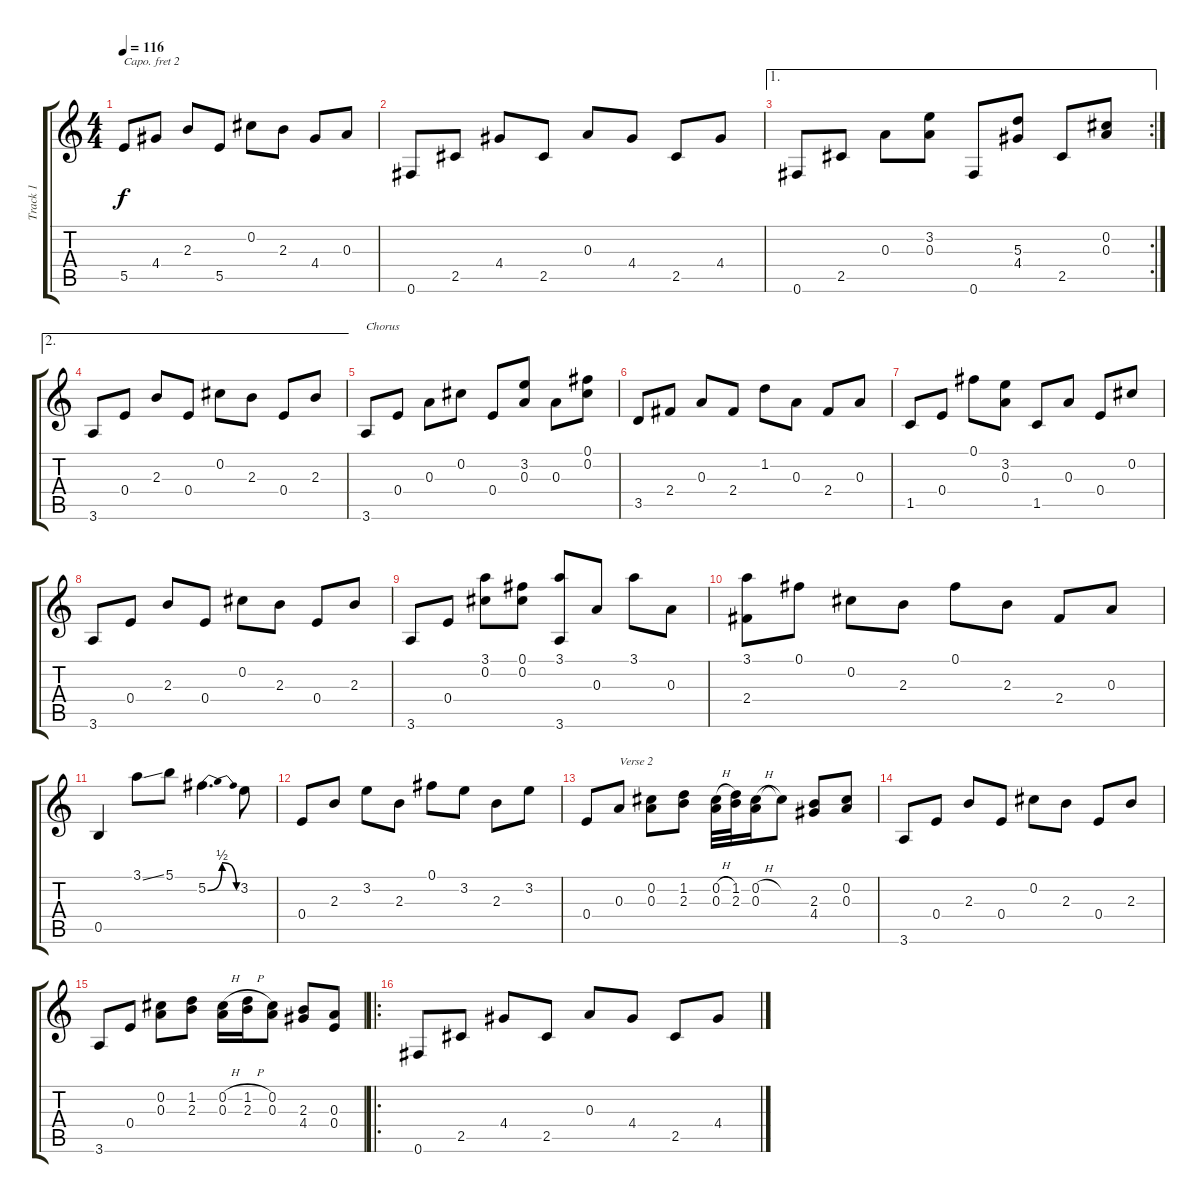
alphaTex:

\track ("Track 1" "Track 1") {instrument acousticguitarnylon}
\staff {score tabs}
\capo 2
\tuning (E4 B3 G3 D3 A2 E2) {hide}
\ts (4 4)
\tempo 116
\clef g2
\ks c
5.5.8{dy f} 4.4.8 2.3.8 5.5.8 0.2.8 2.3.8 4.4.8 0.3.8 |
0.6.8 2.5.8 4.4.8 2.5.8 0.3.8 4.4.8 2.5.8 4.4.8 |
\ae 1
\rc 2
0.6.8 2.5.8 0.3.8 (3.2 0.3).8 0.6.8 (5.3 4.4).8 2.5.8 (0.2 0.3).8 |
\ae 2
3.6.8 0.4.8 2.3.8 0.4.8 0.2.8 2.3.8 0.4.8 2.3.8 |
3.6.8{txt "Chorus"} 0.4.8 0.3.8 0.2.8 0.4.8 (3.2 0.3).8 0.3.8 (0.1 0.2).8 |
3.5.8 2.4.8 0.3.8 2.4.8 1.2.8 0.3.8 2.4.8 0.3.8 |
1.5.8 0.4.8 0.1.8 (3.2 0.3).8 1.5.8 0.3.8 0.4.8 0.2.8 |
3.6.8 0.4.8 2.3.8 0.4.8 0.2.8 2.3.8 0.4.8 2.3.8 |
3.6.8 0.4.8 (3.1 0.2).8 (0.1 0.2).8 (3.1 3.6).8 0.3.8 3.1.8 0.3.8 |
(3.1 2.4).8 0.1.8 0.2.8 2.3.8 0.1.8 2.3.8 2.4.8 0.3.8 |
0.5.4 3.1{ss}.8 5.1.8 5.2{be (bendrelease 0 0 30 2 30 2 60 0)}.4{d} 3.2.8 |
0.4.8 2.3.8 3.2.8 2.3.8 0.1.8 3.2.8 2.3.8 3.2.8 |
0.4.8 0.3.8{txt "Verse 2"} (0.2 0.3).8 (1.2 2.3).8 (0.2{h} 0.3).32 (1.2 2.3).32 (0.2{h} 0.3).16 0.2{t}.8 (2.3 4.4).8 (0.2 0.3).8 |
3.6.8 0.4.8 2.3.8 0.4.8 0.2.8 2.3.8 0.4.8 2.3.8 |
3.6.8 0.4.8 (0.2 0.3).8 (1.2 2.3).8 (0.2{h} 0.3).16 (1.2{h} 2.3).16 (0.2 0.3).8 (2.3 4.4).8 (0.3 0.4).8 |
\ro
0.6.8 2.5.8 4.4.8 2.5.8 0.3.8 4.4.8 2.5.8 4.4.8
